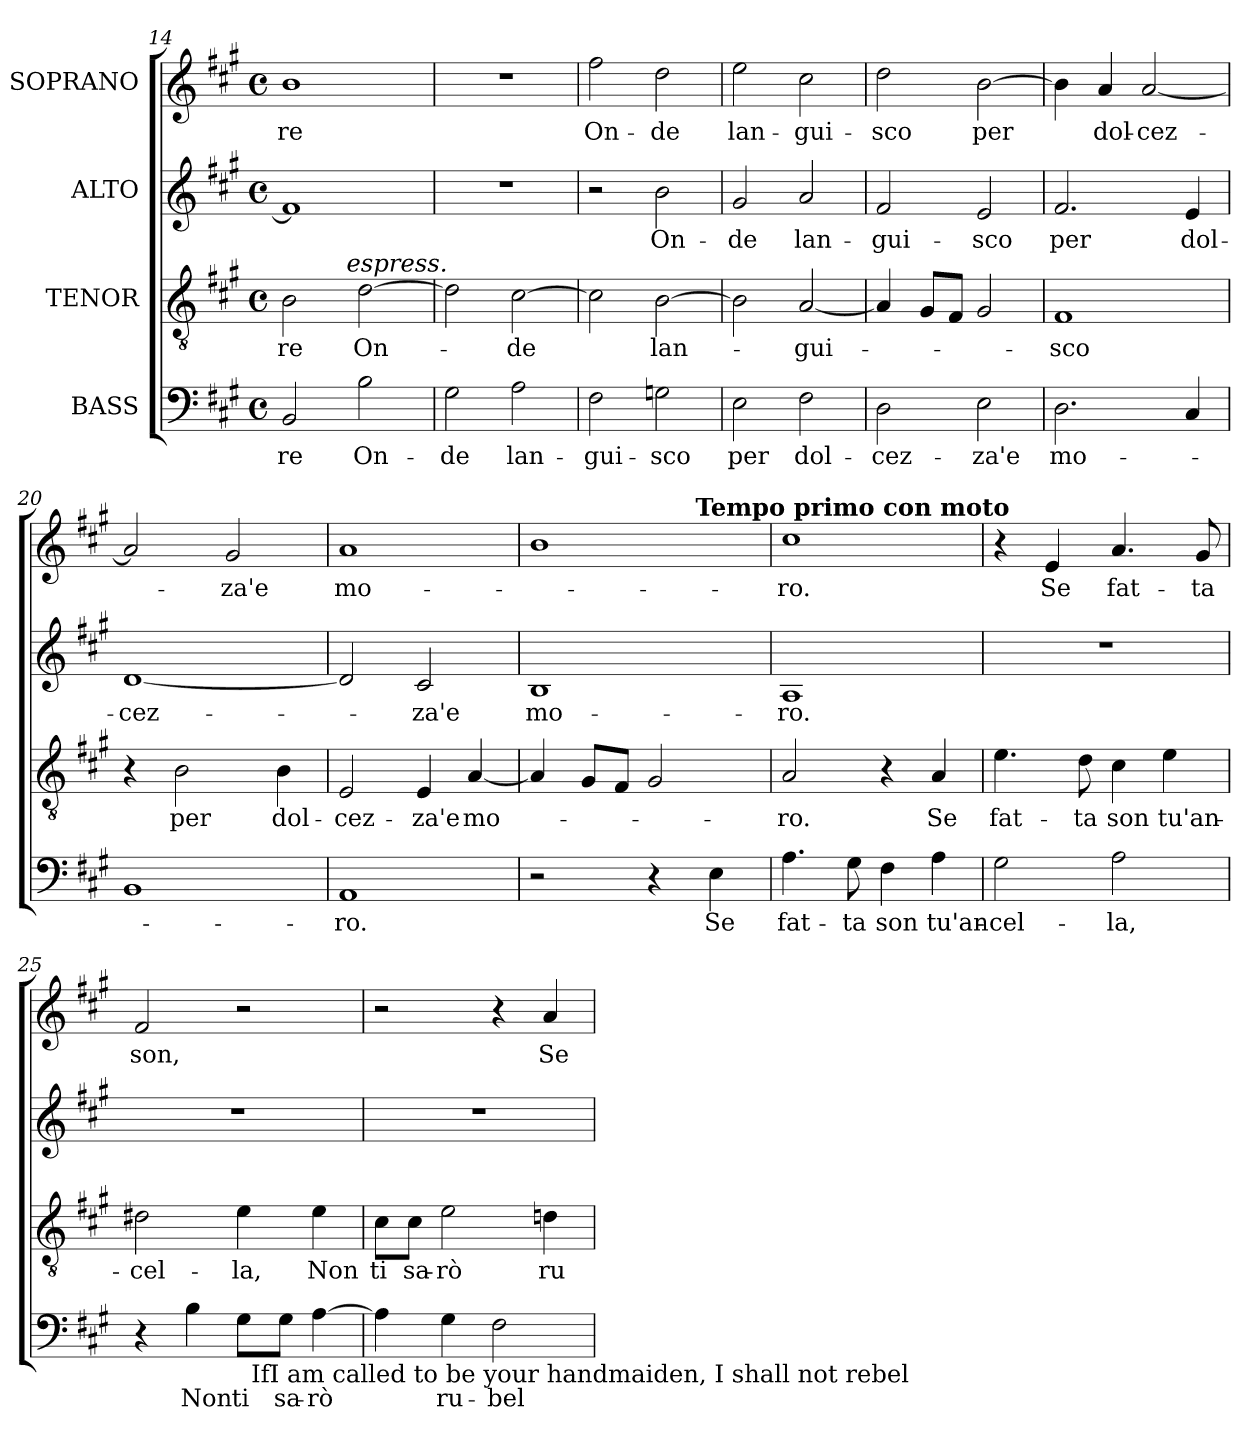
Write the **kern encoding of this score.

**kern	**text	**kern	**text	**kern	**text	**kern	**text
*part4	*part4	*part3	*part3	*part2	*part2	*part1	*part1
*staff4	*staff4	*staff3	*staff3	*staff2	*staff2	*staff1	*staff1
*I"BASS	*	*I"TENOR	*	*I"ALTO	*	*I"SOPRANO	*
*clefF4	*	*clefGv2	*	*clefG2	*	*clefG2	*
*k[f#c#g#]	*	*k[f#c#g#]	*	*k[f#c#g#]	*	*k[f#c#g#]	*
*A:	*	*A:	*	*A:	*	*A:	*
*M4/4	*	*M4/4	*	*M4/4	*	*M4/4	*
*met(c)	*	*met(c)	*	*met(c)	*	*met(c)	*
=14	=14	=14	=14	=14	=14	=14	=14
!	!LO:LY:b	!	!LO:LY:b	!	!	!	!LO:LY:b
*	*	*^	*	*	*	*	*
2BB/	-re	2B\	4...ryy	-re	1f#]	.	1b	-re
!	!	!	!LO:TX:a:i:t=espress.	!	!	!	!	!
.	.	.	2ryy	.	.	.	.	.
!	!LO:LY:b	!	!	!LO:LY:b	!	!	!	!
2B\	On-	[>2d\	.	On-	.	.	.	.
.	.	.	32ryy	.	.	.	.	.
=15	=15	=15	=15	=15	=15	=15	=15	=15
!	!LO:LY:b	!	!	!	!	!	!	!
*	*	*v	*v	*	*	*	*	*
2G#\	-de	2d\]	.	1r	.	1r	.
!	!LO:LY:b	!	!LO:LY:b	!	!	!	!
2A\	lan-	[>2c#\	-de	.	.	.	.
=16	=16	=16	=16	=16	=16	=16	=16
!	!LO:LY:b	!	!	!	!	!	!LO:LY:b
2F#\	-gui-	2c#\]	.	2r	.	2ff#\	On-
!	!LO:LY:b	!	!LO:LY:b	!	!LO:LY:b	!	!LO:LY:b
2Gn\	-sco	[>2B\	lan-	2b\	On-	2dd\	-de
=17	=17	=17	=17	=17	=17	=17	=17
!	!LO:LY:b	!	!	!	!LO:LY:b	!	!LO:LY:b
2E\	per	2B\]	.	2g#/	-de	2ee\	lan-
!	!LO:LY:b	!	!LO:LY:b	!	!LO:LY:b	!	!LO:LY:b
2F#\	dol-	[<2A/	-gui-	2a/	lan-	2cc#\	-gui-
!!LO:LB:g=z
=18	=18	=18	=18	=18	=18	=18	=18
!	!LO:LY:b	!	!	!	!LO:LY:b	!	!LO:LY:b
2D\	-cez-	4A/]	.	2f#/	-gui-	2dd\	-sco
.	.	8G#/L	.	.	.	.	.
.	.	8F#/J	.	.	.	.	.
!	!LO:LY:b	!	!	!	!LO:LY:b	!	!LO:LY:b
2E\	-za'e	2G#/	.	2e/	-sco	[>2b\	per
=19	=19	=19	=19	=19	=19	=19	=19
!	!LO:LY:b	!	!LO:LY:b	!	!LO:LY:b	!	!
2.D\	mo-	1F#	-sco	2.f#/	per	4b\]	.
!	!	!	!	!	!	!	!LO:LY:b
.	.	.	.	.	.	4a/	dol-
!	!	!	!	!	!	!	!LO:LY:b
.	.	.	.	.	.	[<2a/	-cez-
!	!	!	!	!	!LO:LY:b	!	!
4C#/	.	.	.	4e/	dol-	.	.
=20	=20	=20	=20	=20	=20	=20	=20
!	!	!	!	!	!LO:LY:b	!	!
1BB	.	4r	.	[<1d	-cez-	2a/]	.
!	!	!	!LO:LY:b	!	!	!	!
.	.	2B\	per	.	.	.	.
!	!	!	!	!	!	!	!LO:LY:b
.	.	.	.	.	.	2g#/	-za'e
!	!	!	!LO:LY:b	!	!	!	!
.	.	4B\	dol-	.	.	.	.
=21	=21	=21	=21	=21	=21	=21	=21
!	!LO:LY:b	!	!LO:LY:b	!	!	!	!LO:LY:b
1AA	-ro.	2E/	-cez-	2d/]	.	1a	mo-
!	!	!	!LO:LY:b	!	!LO:LY:b	!	!
.	.	4E/	-za'e	2c#/	-za'e	.	.
!	!	!	!LO:LY:b	!	!	!	!
.	.	[<4A/	mo-	.	.	.	.
=22	=22	=22	=22	=22	=22	=22	=22
!	!	!	!	!	!LO:LY:b	!	!
*	*	*	*	*	*	*^	*
2r	.	4A/]	.	1B	mo-	1b	2ryy	.
.	.	8G#/L	.	.	.	.	.	.
.	.	8F#/J	.	.	.	.	.	.
4r	.	2G#/	.	.	.	.	8..ryy	.
!	!	!	!	!	!	!	!LO:TX:a:B:t=Tempo primo con moto	!
.	.	.	.	.	.	.	4ryy	.
!	!LO:LY:b	!	!	!	!	!	!	!
4E\	Se	.	.	.	.	.	.	.
.	.	.	.	.	.	.	32ryy	.
=23	=23	=23	=23	=23	=23	=23	=23	=23
!	!LO:LY:b	!	!LO:LY:b	!	!LO:LY:b	!	!	!LO:LY:b
*	*	*	*	*	*	*v	*v	*
4.A\	fat-	2A/	-ro.	1A	-ro.	1cc#	-ro.
!	!LO:LY:b	!	!	!	!	!	!
8G#\	-ta	.	.	.	.	.	.
!	!LO:LY:b	!	!	!	!	!	!
4F#\	son	4r	.	.	.	.	.
!	!LO:LY:b	!	!LO:LY:b	!	!	!	!
4A\	tu'an-	4A/	Se	.	.	.	.
!!LO:PB:g=z
=24	=24	=24	=24	=24	=24	=24	=24
!	!LO:LY:b	!	!LO:LY:b	!	!	!	!
2G#\	-cel-	4.e\	fat-	1r	.	4r	.
!	!	!	!	!	!	!	!LO:LY:b
.	.	.	.	.	.	4e/	Se
!	!	!	!LO:LY:b	!	!	!	!
.	.	8d\	-ta	.	.	.	.
!	!LO:LY:b	!	!LO:LY:b	!	!	!	!LO:LY:b
2A\	-la,	4c#\	son	.	.	4.a/	fat-
!	!	!	!LO:LY:b	!	!	!	!
.	.	4e\	tu'an-	.	.	.	.
!	!	!	!	!	!	!	!LO:LY:b
.	.	.	.	.	.	8g#/	-ta
=25	=25	=25	=25	=25	=25	=25	=25
!	!	!	!LO:LY:b	!	!	!	!LO:LY:b
*^	*	*	*	*	*	*	*
4r	2ryy	.	2d#X\	-cel-	1r	.	2f#/	son,
!	!	!LO:LY:b	!	!	!	!	!	!
4B\	.	Non	.	.	.	.	.	.
!	!	!LO:LY:b	!	!LO:LY:b	!	!	!	!
8G#\L	32ryy	ti	4e\	-la,	.	.	2r	.
!	!LO:TX:b:t=IfI am called to be your handmaiden, I shall not rebel	!	!	!	!	!	!	!
.	4...ryy	.	.	.	.	.	.	.
!	!	!LO:LY:b	!	!	!	!	!	!
8G#\J	.	sa-	.	.	.	.	.	.
!	!	!LO:LY:b	!	!LO:LY:b	!	!	!	!
[>4A\	.	-rò	4e\	Non	.	.	.	.
=26	=26	=26	=26	=26	=26	=26	=26	=26
!	!	!	!	!LO:LY:b	!	!	!	!
*v	*v	*	*	*	*	*	*	*
4A\]	.	8c#\L	ti	1r	.	2r	.
!	!	!	!LO:LY:b	!	!	!	!
.	.	8c#\J	sa-	.	.	.	.
!	!LO:LY:b	!	!LO:LY:b	!	!	!	!
4G#\	ru-	2e\	-rò	.	.	.	.
!	!LO:LY:b	!	!	!	!	!	!
2F#\	-bel-	.	.	.	.	4r	.
!	!	!	!LO:LY:b	!	!	!	!LO:LY:b
.	.	4dn\	ru-	.	.	4a/	Se
=	=	=	=	=	=	=	=
*-	*-	*-	*-	*-	*-	*-	*-
